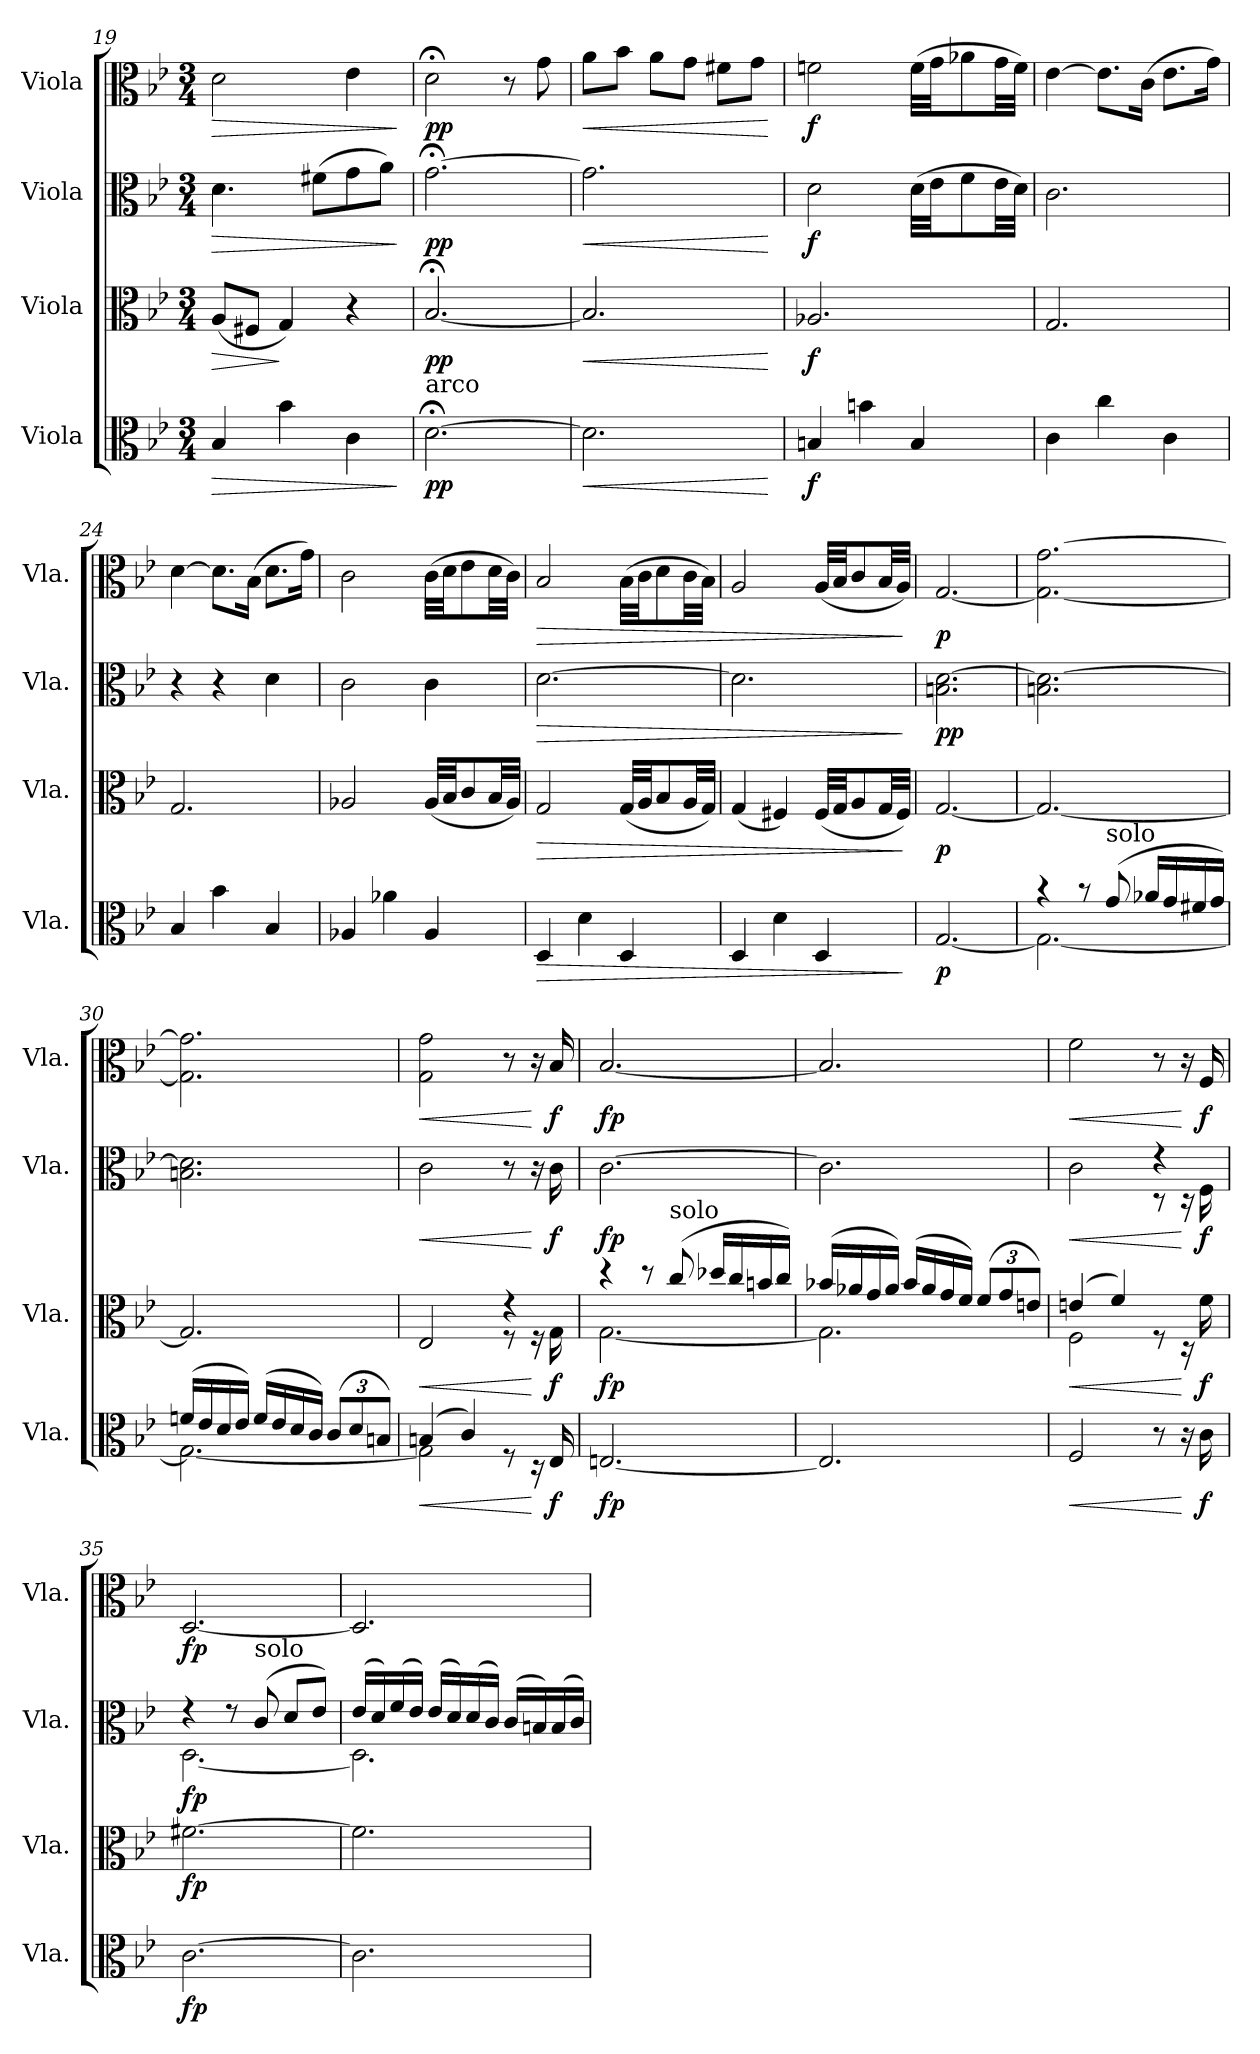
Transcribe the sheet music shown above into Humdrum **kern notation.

**kern	**dynam	**kern	**dynam	**kern	**dynam	**kern	**dynam
*part4	*part4	*part3	*part3	*part2	*part2	*part1	*part1
*staff4	*staff4	*staff3	*staff3	*staff2	*staff2	*staff1	*staff1
*I"Viola	*	*I"Viola	*	*I"Viola	*	*I"Viola	*
*I'Vla.	*	*I'Vla.	*	*I'Vla.	*	*I'Vla.	*
!!LO:PB:g=z
*clefC3	*	*clefC3	*	*clefC3	*	*clefC3	*
*k[b-e-]	*	*k[b-e-]	*	*k[b-e-]	*	*k[b-e-]	*
*M3/4	*	*M3/4	*	*M3/4	*	*M3/4	*
=19	=19	=19	=19	=19	=19	=19	=19
!	!LO:HP:b	!	!LO:HP:b	!	!LO:HP:b	!	!LO:HP:b
4B-/	>	(8A/L	>	4.d\	>	2d\	>
.	.	8F#X/J	.	.	.	.	.
4b-\	.	4G/)	]	.	.	.	.
.	.	.	.	(8f#X\L	.	.	.
4c\	.	4r	.	8g\	.	4e-\	.
.	.	.	.	8a\J)	.	.	.
.	]	.	.	.	]	.	]
=20	=20	=20	=20	=20	=20	=20	=20
!LO:TX:a:t=arco	!	!	!	!	!	!	!
!	!LO:DY:b	!	!LO:DY:b	!	!LO:DY:b	!	!LO:DY:b
[2.d;<\	pp	[2.B-;</	pp	[2.g;<\	pp	2d;<\	pp
.	.	.	.	.	.	8r	.
.	.	.	.	.	.	8g\	.
=21	=21	=21	=21	=21	=21	=21	=21
!	!LO:HP:b	!	!LO:HP:b	!	!LO:HP:b	!	!LO:HP:b
2.d\]	<	2.B-/]	<	2.g\]	<	8a\L	<
.	.	.	.	.	.	8b-\J	.
.	.	.	.	.	.	8a\L	.
.	.	.	.	.	.	8g\J	.
.	.	.	.	.	.	8f#X\L	.
.	.	.	.	.	.	8g\J	.
.	[	.	[	.	[	.	[
=22	=22	=22	=22	=22	=22	=22	=22
!	!LO:DY:b	!	!LO:DY:b	!	!LO:DY:b	!	!LO:DY:b
4Bn/	f	2.A-X/	f	2d\	f	2fn\	f
4bn\	.	.	.	.	.	.	.
4B/	.	.	.	(32d\LLL	.	(32f\LLL	.
.	.	.	.	32e-\JJ	.	32g\JJ	.
.	.	.	.	8f\	.	8a-X\	.
.	.	.	.	32e-\LL	.	32g\LL	.
.	.	.	.	32d\JJJ)	.	32f\JJJ)	.
=23	=23	=23	=23	=23	=23	=23	=23
4c\	.	2.G/	.	2.c\	.	[4e-\	.
4cc\	.	.	.	.	.	8.e-\L]	.
.	.	.	.	.	.	(16c\Jk	.
4c\	.	.	.	.	.	8.e-\L	.
.	.	.	.	.	.	16g\Jk)	.
=24	=24	=24	=24	=24	=24	=24	=24
4B-/	.	2.G/	.	4r	.	[4d\	.
4b-\	.	.	.	4r	.	8.d\L]	.
.	.	.	.	.	.	(16B-\Jk	.
4B-/	.	.	.	4d\	.	8.d\L	.
.	.	.	.	.	.	16g\Jk)	.
!!LO:LB:g=z
=25	=25	=25	=25	=25	=25	=25	=25
4A-X/	.	2A-X/	.	2c\	.	2c\	.
4a-X\	.	.	.	.	.	.	.
4A-/	.	(32A-/LLL	.	4c\	.	(32c\LLL	.
.	.	32B-/JJ	.	.	.	32d\JJ	.
.	.	8c/	.	.	.	8e-\	.
.	.	32B-/LL	.	.	.	32d\LL	.
.	.	32A-/JJJ)	.	.	.	32c\JJJ)	.
=26	=26	=26	=26	=26	=26	=26	=26
!	!LO:HP:b	!	!LO:HP:b	!	!LO:HP:b	!	!LO:HP:b
4D/	>	2G/	>	[2.d\	>	2B-/	>
4d\	.	.	.	.	.	.	.
4D/	.	(32G/LLL	.	.	.	(32B-\LLL	.
.	.	32A/JJ	.	.	.	32c\JJ	.
.	.	8B-/	.	.	.	8d\	.
.	.	32A/LL	.	.	.	32c\LL	.
.	.	32G/JJJ)	.	.	.	32B-\JJJ)	.
=27	=27	=27	=27	=27	=27	=27	=27
4D/	.	(4G/	.	2.d\]	.	2A/	.
4d\	.	4F#X/)	.	.	.	.	.
4D/	.	(32F#/LLL	.	.	.	(32A/LLL	.
.	.	32G/JJ	.	.	.	32B-/JJ	.
.	.	8A/	.	.	.	8c/	.
.	.	32G/LL	.	.	.	32B-/LL	.
.	.	32F#/JJJ)	.	.	.	32A/JJJ)	.
.	]	.	]	.	]	.	]
=28	=28	=28	=28	=28	=28	=28	=28
!	!LO:DY:b	!	!LO:DY:b	!	!LO:DY:b	!	!
!	!	!	!	!	!LO:DY:n=1:b	!	!LO:DY:b
[2.G/	p	[2.G/	p	2.Bn\ [2.d\	p p	[2.G/	p
=29	=29	=29	=29	=29	=29	=29	=29
*^	*	*	*	*	*	*	*
4r	2.G\_	.	2.G/_	.	2.Bn\ 2.d\_	.	2.G\_ [2.g\	.
8r	.	.	.	.	.	.	.	.
!LO:TX:a:t=solo	!	!	!	!	!	!	!	!
(8g/	.	.	.	.	.	.	.	.
16a-X/LL	.	.	.	.	.	.	.	.
16g/	.	.	.	.	.	.	.	.
16f#X/	.	.	.	.	.	.	.	.
16g/JJ)	.	.	.	.	.	.	.	.
!!LO:LB:g=z
=30	=30	=30	=30	=30	=30	=30	=30	=30
(16fn/LL	2.G\_	.	2.G/]	.	2.Bn\ 2.d\]	.	2.G\] 2.g\]	.
16e-/	.	.	.	.	.	.	.	.
16d/	.	.	.	.	.	.	.	.
16e-/JJ)	.	.	.	.	.	.	.	.
(16f/LL	.	.	.	.	.	.	.	.
16e-/	.	.	.	.	.	.	.	.
16d/	.	.	.	.	.	.	.	.
16c/JJ)	.	.	.	.	.	.	.	.
*Xbrackettup	*	*	*	*	*	*	*	*
(12c/L	.	.	.	.	.	.	.	.
12d/	.	.	.	.	.	.	.	.
12Bn/J)	.	.	.	.	.	.	.	.
=31	=31	=31	=31	=31	=31	=31	=31	=31
!	!	!LO:HP:b	!	!LO:HP:b	!	!LO:HP:b	!	!LO:HP:b
*	*	*	*^	*	*	*	*	*
(4Bn/	2G\]	<	2E-/	2ryy	<	2c\	<	2G\ 2g\	<
4c/)	.	.	.	.	.	.	.	.	.
8rF	4ryy	.	4r	8r	.	8r	.	8r	.
16rD	.	[	.	16r	[	16r	[	16r	[
!	!	!LO:DY:b	!	!	!LO:DY:b	!	!LO:DY:b	!	!LO:DY:b
16E-/	.	f	.	16G\	f	16c\	f	16B-/	f
*v	*v	*	*	*	*	*	*	*	*
=32	=32	=32	=32	=32	=32	=32	=32	=32
!	!LO:DY:b	!	!	!LO:DY:b	!	!LO:DY:b	!	!LO:DY:b
[2.En/	fp	4r	[2.G\	fp	[2.c\	fp	[2.B-/	fp
.	.	8r	.	.	.	.	.	.
!	!	!LO:TX:a:t=solo	!	!	!	!	!	!
.	.	(8cc/	.	.	.	.	.	.
.	.	16dd-X/LL	.	.	.	.	.	.
.	.	16cc/	.	.	.	.	.	.
.	.	16bn/	.	.	.	.	.	.
.	.	16cc/JJ)	.	.	.	.	.	.
=33	=33	=33	=33	=33	=33	=33	=33	=33
2.E/]	.	(16b-X/LL	2.G\]	.	2.c\]	.	2.B-/]	.
.	.	16a-X/	.	.	.	.	.	.
.	.	16g/	.	.	.	.	.	.
.	.	16a-/JJ)	.	.	.	.	.	.
.	.	(16b-/LL	.	.	.	.	.	.
.	.	16a-/	.	.	.	.	.	.
.	.	16g/	.	.	.	.	.	.
.	.	16f/JJ)	.	.	.	.	.	.
*	*	*Xbrackettup	*	*	*	*	*	*
.	.	(12f/L	.	.	.	.	.	.
.	.	12g/	.	.	.	.	.	.
.	.	12en/J)	.	.	.	.	.	.
!!LO:PB:g=z
=34	=34	=34	=34	=34	=34	=34	=34	=34
!	!LO:HP:b	!	!	!LO:HP:b	!	!LO:HP:b	!	!LO:HP:b
*	*	*	*	*	*^	*	*	*
2F/	<	(4en/	2F\	<	2c\	2ryy	<	2f\	<
.	.	4f/)	.	.	.	.	.	.	.
8r	.	8rF	4ryy	.	4r	8r	.	8r	.
16r	[	16rD	.	[	.	16r	[	16r	[
!	!LO:DY:b	!	!	!LO:DY:b	!	!	!LO:DY:b	!	!LO:DY:b
16c\	f	16f\	.	f	.	16F\	f	16F/	f
*	*	*v	*v	*	*	*	*	*	*
=35	=35	=35	=35	=35	=35	=35	=35	=35
!	!LO:DY:b	!	!LO:DY:b	!	!	!LO:DY:b	!	!LO:DY:b
[2.c\	fp	[2.f#X\	fp	4r	[2.D\	fp	[2.D/	fp
.	.	.	.	8r	.	.	.	.
!	!	!	!	!LO:TX:a:t=solo	!	!	!	!
.	.	.	.	(8c/	.	.	.	.
.	.	.	.	8d/L	.	.	.	.
.	.	.	.	8e-/J)	.	.	.	.
=36	=36	=36	=36	=36	=36	=36	=36	=36
2.c\]	.	2.f#\]	.	(16e-/LL	2.D\]	.	2.D/]	.
.	.	.	.	16d/)	.	.	.	.
.	.	.	.	(16f/	.	.	.	.
.	.	.	.	16e-/JJ)	.	.	.	.
.	.	.	.	(16e-/LL	.	.	.	.
.	.	.	.	16d/)	.	.	.	.
.	.	.	.	(16d/	.	.	.	.
.	.	.	.	16c/JJ)	.	.	.	.
.	.	.	.	(16c/LL	.	.	.	.
.	.	.	.	16Bn/)	.	.	.	.
.	.	.	.	(16B/	.	.	.	.
.	.	.	.	16c/JJ)	.	.	.	.
*	*	*	*	*v	*v	*	*	*
=	=	=	=	=	=	=	=
*-	*-	*-	*-	*-	*-	*-	*-
